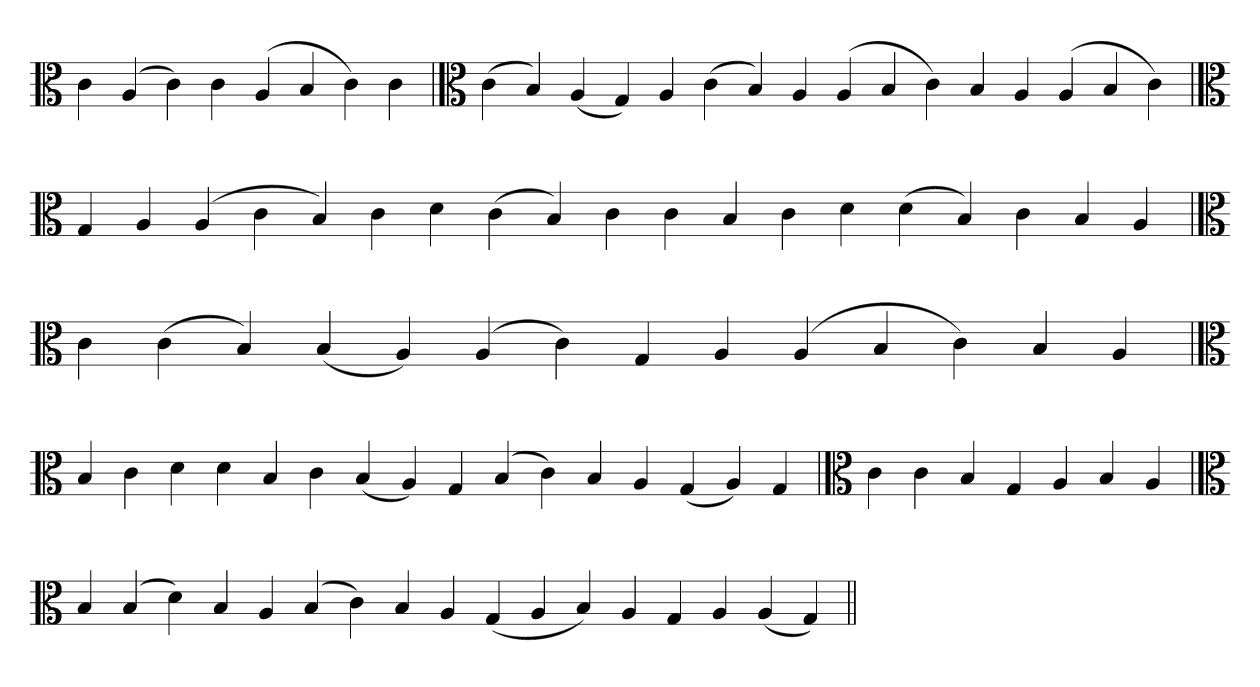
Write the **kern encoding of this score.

**kern
*part1
*staff1
*clefC3
=
4c
(4A
4c)
4c
(4A
4B
4c)
4c
=`
*clefC3
(4c
4B)
(4A
4G)
4A
(4c
4B)
4A
(4A
4B
4c)
4B
4A
(4A
4B
4c)
='
*clefC3
4G
4A
(4A
4c
4B)
4c
4d
(4c
4B)
4c
4c
4B
4c
4d
(4d
4B)
4c
4B
4A
=`
*clefC3
4c
(4c
4B)
(4B
4A)
(4A
4c)
4G
4A
(4A
4B
4c)
4B
4A
=
*clefC3
4B
4c
4d
4d
4B
4c
(4B
4A)
4G
(4B
4c)
4B
4A
(4G
4A)
4G
='
*clefC3
4c
4c
4B
4G
4A
4B
4A
=`
*clefC3
4B
(4B
4d)
4B
4A
(4B
4c)
4B
4A
(4G
4A
4B)
4A
4G
4A
(4A
4G)
=||
*-
